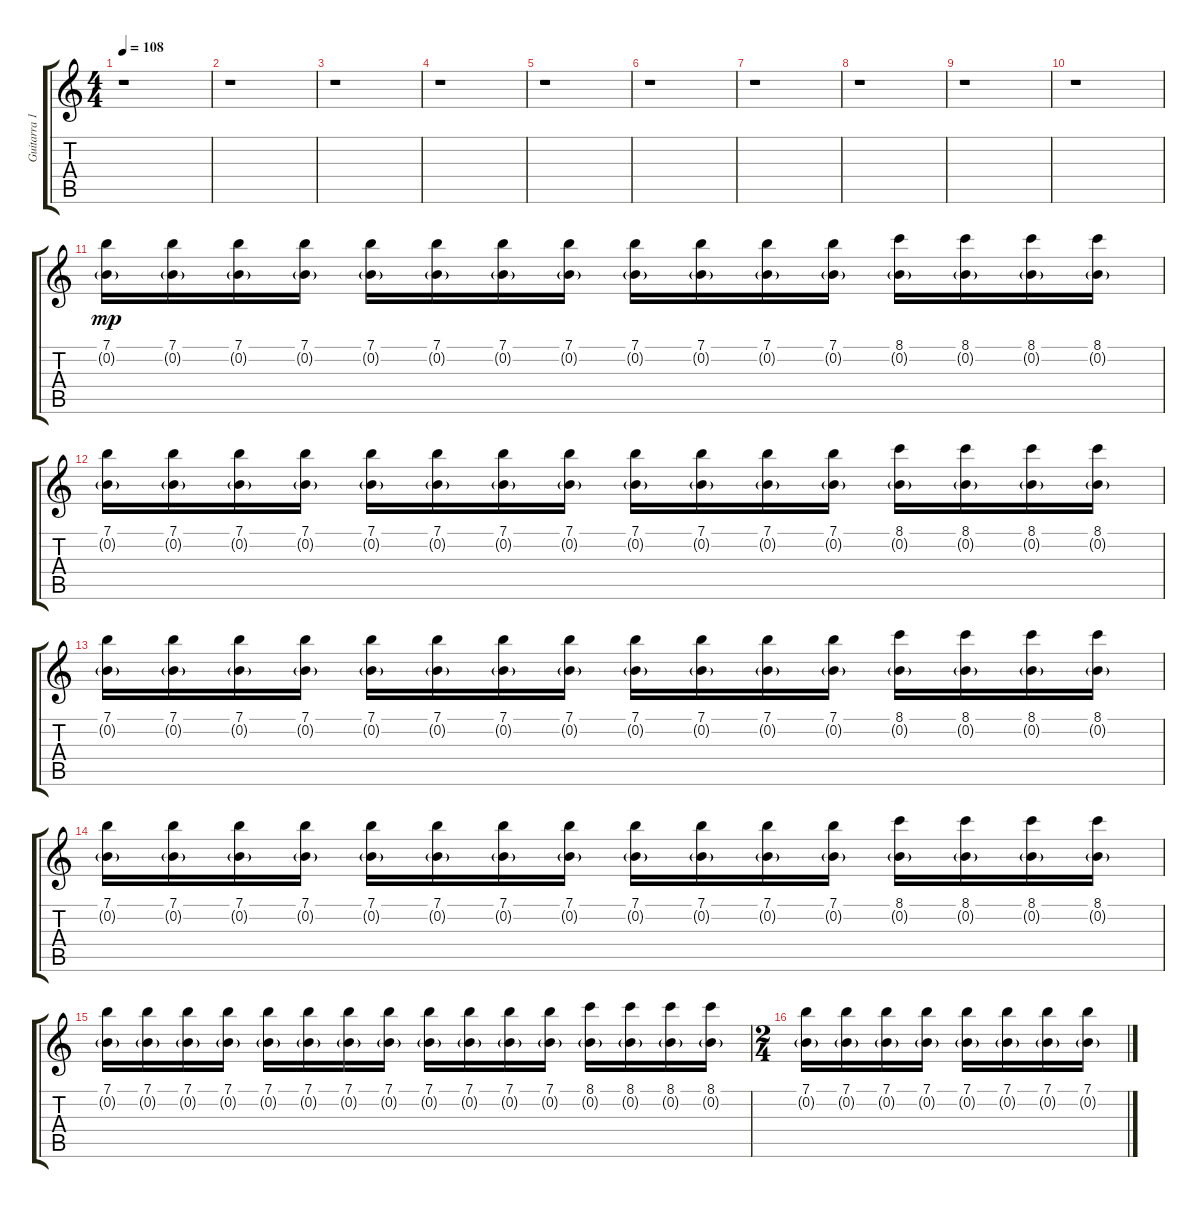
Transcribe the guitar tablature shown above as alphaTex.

\track ("Guitarra 1" "Guitarra 1") {instrument electricguitarclean}
\staff {score tabs}
\tuning (E4 B3 G3 D3 A2 E2) {hide}
\ts (4 4)
\tempo 108
\clef g2
\ks c
r.1{dy mp instrument electricguitarclean} |
r.1 |
r.1 |
r.1 |
r.1 |
r.1 |
r.1 |
r.1 |
r.1 |
r.1 |
(7.1 0.2{g}).16 (7.1 0.2{g}).16 (7.1 0.2{g}).16 (7.1 0.2{g}).16 (7.1 0.2{g}).16 (7.1 0.2{g}).16 (7.1 0.2{g}).16 (7.1 0.2{g}).16 (7.1 0.2{g}).16 (7.1 0.2{g}).16 (7.1 0.2{g}).16 (7.1 0.2{g}).16 (8.1 0.2{g}).16 (8.1 0.2{g}).16 (8.1 0.2{g}).16 (8.1 0.2{g}).16 |
(7.1 0.2{g}).16 (7.1 0.2{g}).16 (7.1 0.2{g}).16 (7.1 0.2{g}).16 (7.1 0.2{g}).16 (7.1 0.2{g}).16 (7.1 0.2{g}).16 (7.1 0.2{g}).16 (7.1 0.2{g}).16 (7.1 0.2{g}).16 (7.1 0.2{g}).16 (7.1 0.2{g}).16 (8.1 0.2{g}).16 (8.1 0.2{g}).16 (8.1 0.2{g}).16 (8.1 0.2{g}).16 |
(7.1 0.2{g}).16 (7.1 0.2{g}).16 (7.1 0.2{g}).16 (7.1 0.2{g}).16 (7.1 0.2{g}).16 (7.1 0.2{g}).16 (7.1 0.2{g}).16 (7.1 0.2{g}).16 (7.1 0.2{g}).16 (7.1 0.2{g}).16 (7.1 0.2{g}).16 (7.1 0.2{g}).16 (8.1 0.2{g}).16 (8.1 0.2{g}).16 (8.1 0.2{g}).16 (8.1 0.2{g}).16 |
(7.1 0.2{g}).16 (7.1 0.2{g}).16 (7.1 0.2{g}).16 (7.1 0.2{g}).16 (7.1 0.2{g}).16 (7.1 0.2{g}).16 (7.1 0.2{g}).16 (7.1 0.2{g}).16 (7.1 0.2{g}).16 (7.1 0.2{g}).16 (7.1 0.2{g}).16 (7.1 0.2{g}).16 (8.1 0.2{g}).16 (8.1 0.2{g}).16 (8.1 0.2{g}).16 (8.1 0.2{g}).16 |
(7.1 0.2{g}).16 (7.1 0.2{g}).16 (7.1 0.2{g}).16 (7.1 0.2{g}).16 (7.1 0.2{g}).16 (7.1 0.2{g}).16 (7.1 0.2{g}).16 (7.1 0.2{g}).16 (7.1 0.2{g}).16 (7.1 0.2{g}).16 (7.1 0.2{g}).16 (7.1 0.2{g}).16 (8.1 0.2{g}).16 (8.1 0.2{g}).16 (8.1 0.2{g}).16 (8.1 0.2{g}).16 |
\ts (2 4)
(7.1 0.2{g}).16 (7.1 0.2{g}).16 (7.1 0.2{g}).16 (7.1 0.2{g}).16 (7.1 0.2{g}).16 (7.1 0.2{g}).16 (7.1 0.2{g}).16 (7.1 0.2{g}).16
